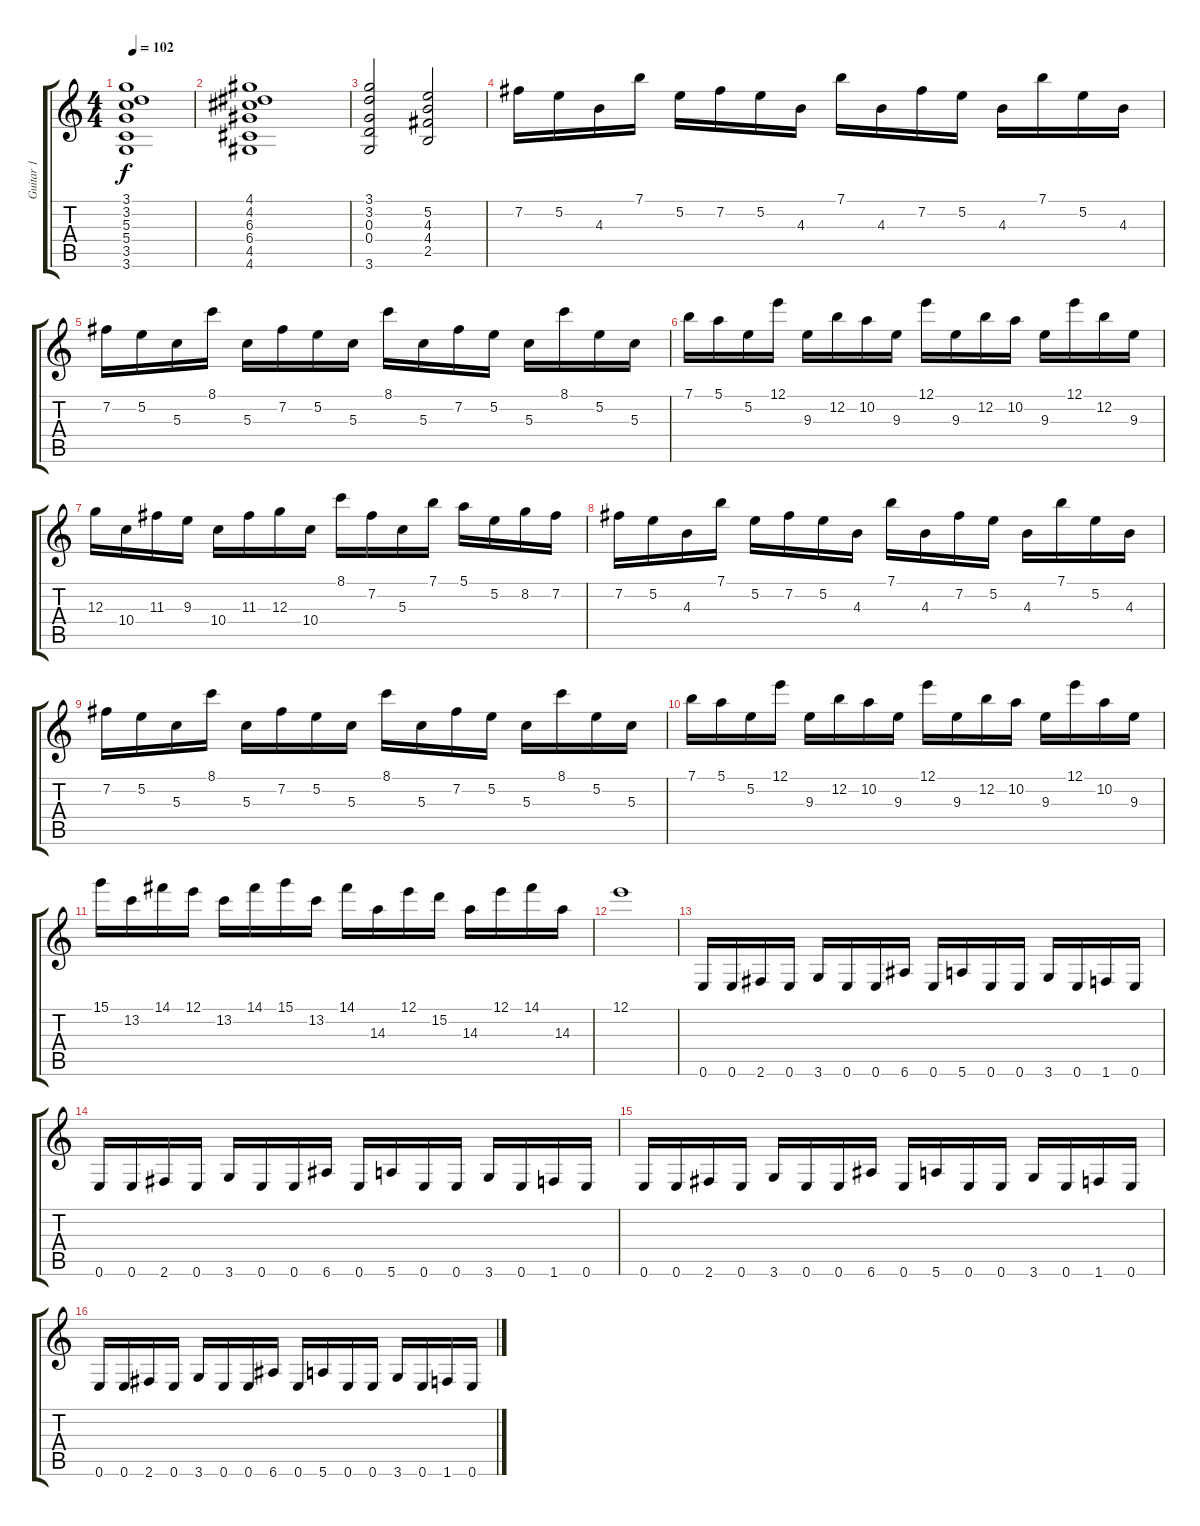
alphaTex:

\track ("Guitar 1" "Guitar 1") {instrument distortionguitar}
\staff {score tabs}
\tuning (E4 B3 G3 D3 A2 E2) {hide}
\ts (4 4)
\tempo 102
\clef g2
\ks c
(3.1 3.2 5.3 5.4 3.5 3.6).1{dy f} |
(4.1 4.2 6.3 6.4 4.5 4.6).1 |
(3.1 3.2 0.3 0.4 3.6).2 (5.2 4.3 4.4 2.5).2 |
7.2.16 5.2.16 4.3.16 7.1.16 5.2.16 7.2.16 5.2.16 4.3.16 7.1.16 4.3.16 7.2.16 5.2.16 4.3.16 7.1.16 5.2.16 4.3.16 |
7.2.16 5.2.16 5.3.16 8.1.16 5.3.16 7.2.16 5.2.16 5.3.16 8.1.16 5.3.16 7.2.16 5.2.16 5.3.16 8.1.16 5.2.16 5.3.16 |
7.1.16 5.1.16 5.2.16 12.1.16 9.3.16 12.2.16 10.2.16 9.3.16 12.1.16 9.3.16 12.2.16 10.2.16 9.3.16 12.1.16 12.2.16 9.3.16 |
12.3.16 10.4.16 11.3.16 9.3.16 10.4.16 11.3.16 12.3.16 10.4.16 8.1.16 7.2.16 5.3.16 7.1.16 5.1.16 5.2.16 8.2.16 7.2.16 |
7.2.16 5.2.16 4.3.16 7.1.16 5.2.16 7.2.16 5.2.16 4.3.16 7.1.16 4.3.16 7.2.16 5.2.16 4.3.16 7.1.16 5.2.16 4.3.16 |
7.2.16 5.2.16 5.3.16 8.1.16 5.3.16 7.2.16 5.2.16 5.3.16 8.1.16 5.3.16 7.2.16 5.2.16 5.3.16 8.1.16 5.2.16 5.3.16 |
7.1.16 5.1.16 5.2.16 12.1.16 9.3.16 12.2.16 10.2.16 9.3.16 12.1.16 9.3.16 12.2.16 10.2.16 9.3.16 12.1.16 10.2.16 9.3.16 |
15.1.16 13.2.16 14.1.16 12.1.16 13.2.16 14.1.16 15.1.16 13.2.16 14.1.16 14.3.16 12.1.16 15.2.16 14.3.16 12.1.16 14.1.16 14.3.16 |
12.1.1 |
0.6.16 0.6.16 2.6.16 0.6.16 3.6.16 0.6.16 0.6.16 6.6.16 0.6.16 5.6.16 0.6.16 0.6.16 3.6.16 0.6.16 1.6.16 0.6.16 |
0.6.16 0.6.16 2.6.16 0.6.16 3.6.16 0.6.16 0.6.16 6.6.16 0.6.16 5.6.16 0.6.16 0.6.16 3.6.16 0.6.16 1.6.16 0.6.16 |
0.6.16 0.6.16 2.6.16 0.6.16 3.6.16 0.6.16 0.6.16 6.6.16 0.6.16 5.6.16 0.6.16 0.6.16 3.6.16 0.6.16 1.6.16 0.6.16 |
0.6.16 0.6.16 2.6.16 0.6.16 3.6.16 0.6.16 0.6.16 6.6.16 0.6.16 5.6.16 0.6.16 0.6.16 3.6.16 0.6.16 1.6.16 0.6.16
